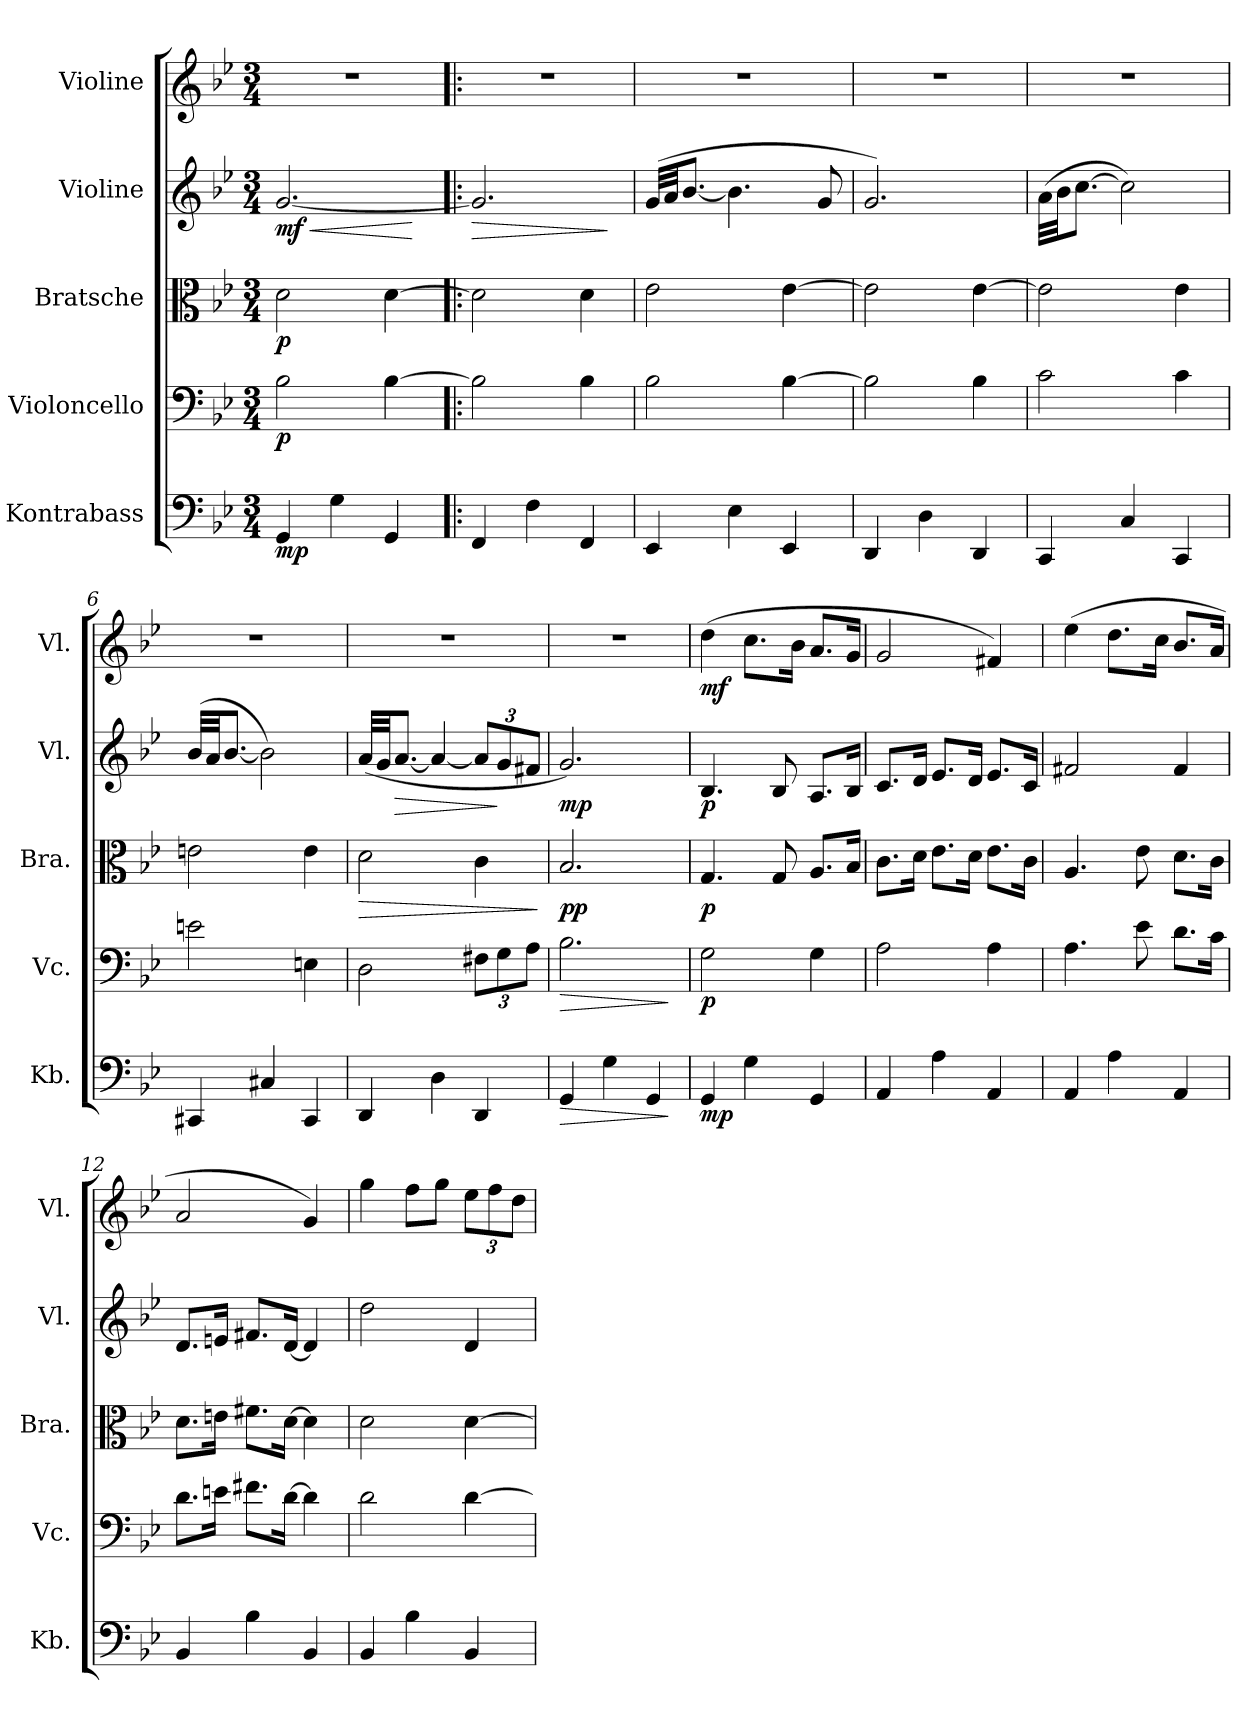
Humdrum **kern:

**kern	**dynam	**kern	**dynam	**kern	**dynam	**kern	**dynam	**kern	**dynam
*part5	*part5	*part4	*part4	*part3	*part3	*part2	*part2	*part1	*part1
*staff5	*staff5	*staff4	*staff4	*staff3	*staff3	*staff2	*staff2	*staff1	*staff1
*I"Kontrabass	*	*I"Violoncello	*	*I"Bratsche	*	*I"Violine	*	*I"Violine	*
*I'Kb.	*	*I'Vc.	*	*I'Bra.	*	*I'Vl.	*	*I'Vl.	*
*clefF4	*	*clefF4	*	*clefC3	*	*clefG2	*	*clefG2	*
*ITrd7c12	*	*	*	*	*	*	*	*	*
*k[b-e-]	*	*k[b-e-]	*	*k[b-e-]	*	*k[b-e-]	*	*k[b-e-]	*
*M3/4	*	*M3/4	*	*M3/4	*	*M3/4	*	*M3/4	*
*MM65	*	*MM65	*	*MM65	*	*MM65	*	*MM65	*
=1	=1	=1	=1	=1	=1	=1	=1	=1	=1
!	!LO:DY:b	!	!LO:DY:b	!	!LO:DY:b	!	!LO:HP:b	!	!
!	!	!	!	!	!	!	!LO:DY:n=1:b	!	!
4GGG/	mp	2B-\	p	2d\	p	[2.g/	< mf	2.r	.
4GG\	.	.	.	.	.	.	.	.	.
4GGG/	.	[4B-\	.	[4d\	.	.	.	.	.
.	.	.	.	.	.	.	[	.	.
=2!|:	=2!|:	=2!|:	=2!|:	=2!|:	=2!|:	=2!|:	=2!|:	=2!|:	=2!|:
!	!	!	!	!	!	!	!LO:HP:b	!	!
4FFF/	.	2B-\]	.	2d\]	.	2.g/]	>	2.r	.
4FF\	.	.	.	.	.	.	.	.	.
4FFF/	.	4B-\	.	4d\	.	.	.	.	.
.	.	.	.	.	.	.	]	.	.
=3	=3	=3	=3	=3	=3	=3	=3	=3	=3
4EEE-/	.	2B-\	.	2e-\	.	(32g/LLL	.	2.r	.
.	.	.	.	.	.	32a/JJ	.	.	.
.	.	.	.	.	.	[8.b-/J	.	.	.
4EE-\	.	.	.	.	.	4.b-\]	.	.	.
4EEE-/	.	[4B-\	.	[4e-\	.	.	.	.	.
.	.	.	.	.	.	8g/	.	.	.
=4	=4	=4	=4	=4	=4	=4	=4	=4	=4
4DDD/	.	2B-\]	.	2e-\]	.	2.g/)	.	2.r	.
4DD\	.	.	.	.	.	.	.	.	.
4DDD/	.	4B-\	.	[4e-\	.	.	.	.	.
=5	=5	=5	=5	=5	=5	=5	=5	=5	=5
4CCC/	.	2c\	.	2e-\]	.	(32a\LLL	.	2.r	.
.	.	.	.	.	.	32b-\JJ	.	.	.
.	.	.	.	.	.	[8.cc\J	.	.	.
4CC/	.	.	.	.	.	2cc\])	.	.	.
4CCC/	.	4c\	.	4e-\	.	.	.	.	.
=6	=6	=6	=6	=6	=6	=6	=6	=6	=6
4CCC#X/	.	2en\	.	2en\	.	(32b-/LLL	.	2.r	.
.	.	.	.	.	.	32a/JJ	.	.	.
.	.	.	.	.	.	[8.b-/J	.	.	.
4CC#X/	.	.	.	.	.	2b-\])	.	.	.
4CCC#/	.	4En\	.	4e\	.	.	.	.	.
=7	=7	=7	=7	=7	=7	=7	=7	=7	=7
!	!	!	!	!	!LO:HP:b	!	!	!	!
4DDD/	.	2D\	.	2d\	>	(32a/LLL	.	2.r	.
.	.	.	.	.	.	32g/JJ	.	.	.
!	!	!	!	!	!	!	!LO:HP:b	!	!
.	.	.	.	.	.	[8.a/J	>	.	.
4DD\	.	.	.	.	.	4a/_	.	.	.
*	*	*Xbrackettup	*	*	*	*Xbrackettup	*	*	*
4DDD/	.	12F#X\L	.	4c\	.	12a/L]	.	.	.
.	.	12G\	.	.	.	12g/	]	.	.
.	.	12A\J	.	.	.	12f#X/J	.	.	.
.	.	.	.	.	]	.	.	.	.
!!LO:LB:g=z
=8	=8	=8	=8	=8	=8	=8	=8	=8	=8
!	!LO:HP:b	!	!LO:HP:b	!	!LO:DY:b	!	!LO:DY:b	!	!
4GGG/	>	2.B-\	>	2.B-/	pp	2.g/)	mp	2.r	.
4GG\	.	.	.	.	.	.	.	.	.
4GGG/	.	.	.	.	.	.	.	.	.
.	]	.	]	.	.	.	.	.	.
=9	=9	=9	=9	=9	=9	=9	=9	=9	=9
!	!LO:DY:b	!	!LO:DY:b	!	!LO:DY:b	!	!LO:DY:b	!	!LO:DY:b
4GGG/	mp	2G\	p	4.G/	p	4.B-/	p	(4dd\	mf
4GG\	.	.	.	.	.	.	.	8.cc\L	.
.	.	.	.	8G/	.	8B-/	.	.	.
.	.	.	.	.	.	.	.	16b-\Jk	.
4GGG/	.	4G\	.	8.A/L	.	8.A/L	.	8.a/L	.
.	.	.	.	16B-/Jk	.	16B-/Jk	.	16g/Jk	.
=10	=10	=10	=10	=10	=10	=10	=10	=10	=10
4AAA/	.	2A\	.	8.c\L	.	8.c/L	.	2g/	.
.	.	.	.	16d\Jk	.	16d/Jk	.	.	.
4AA\	.	.	.	8.e-\L	.	8.e-/L	.	.	.
.	.	.	.	16d\Jk	.	16d/Jk	.	.	.
4AAA/	.	4A\	.	8.e-\L	.	8.e-/L	.	4f#X/)	.
.	.	.	.	16c\Jk	.	16c/Jk	.	.	.
=11	=11	=11	=11	=11	=11	=11	=11	=11	=11
4AAA/	.	4.A\	.	4.A/	.	2f#X/	.	(4ee-\	.
4AA\	.	.	.	.	.	.	.	8.dd\L	.
.	.	8e-\	.	8e-\	.	.	.	.	.
.	.	.	.	.	.	.	.	16cc\Jk	.
4AAA/	.	8.d\L	.	8.d\L	.	4f#/	.	8.b-/L	.
.	.	16c\Jk	.	16c\Jk	.	.	.	16a/Jk	.
=12	=12	=12	=12	=12	=12	=12	=12	=12	=12
4BBB-/	.	8.d\L	.	8.d\L	.	8.d/L	.	2a/	.
.	.	16en\Jk	.	16en\Jk	.	16en/Jk	.	.	.
4BB-\	.	8.f#X\L	.	8.f#X\L	.	8.f#X/L	.	.	.
.	.	[16d\Jk	.	[16d\Jk	.	[16d/Jk	.	.	.
4BBB-/	.	4d\]	.	4d\]	.	4d/]	.	4g/)	.
=13	=13	=13	=13	=13	=13	=13	=13	=13	=13
4BBB-/	.	2d\	.	2d\	.	2dd\	.	4gg\	.
4BB-\	.	.	.	.	.	.	.	8ff\L	.
.	.	.	.	.	.	.	.	8gg\J	.
*	*	*	*	*	*	*	*	*Xbrackettup	*
4BBB-/	.	[4d\	.	[4d\	.	4d/	.	12ee-\L	.
.	.	.	.	.	.	.	.	12ff\	.
.	.	.	.	.	.	.	.	12dd\J	.
=	=	=	=	=	=	=	=	=	=
*-	*-	*-	*-	*-	*-	*-	*-	*-	*-
